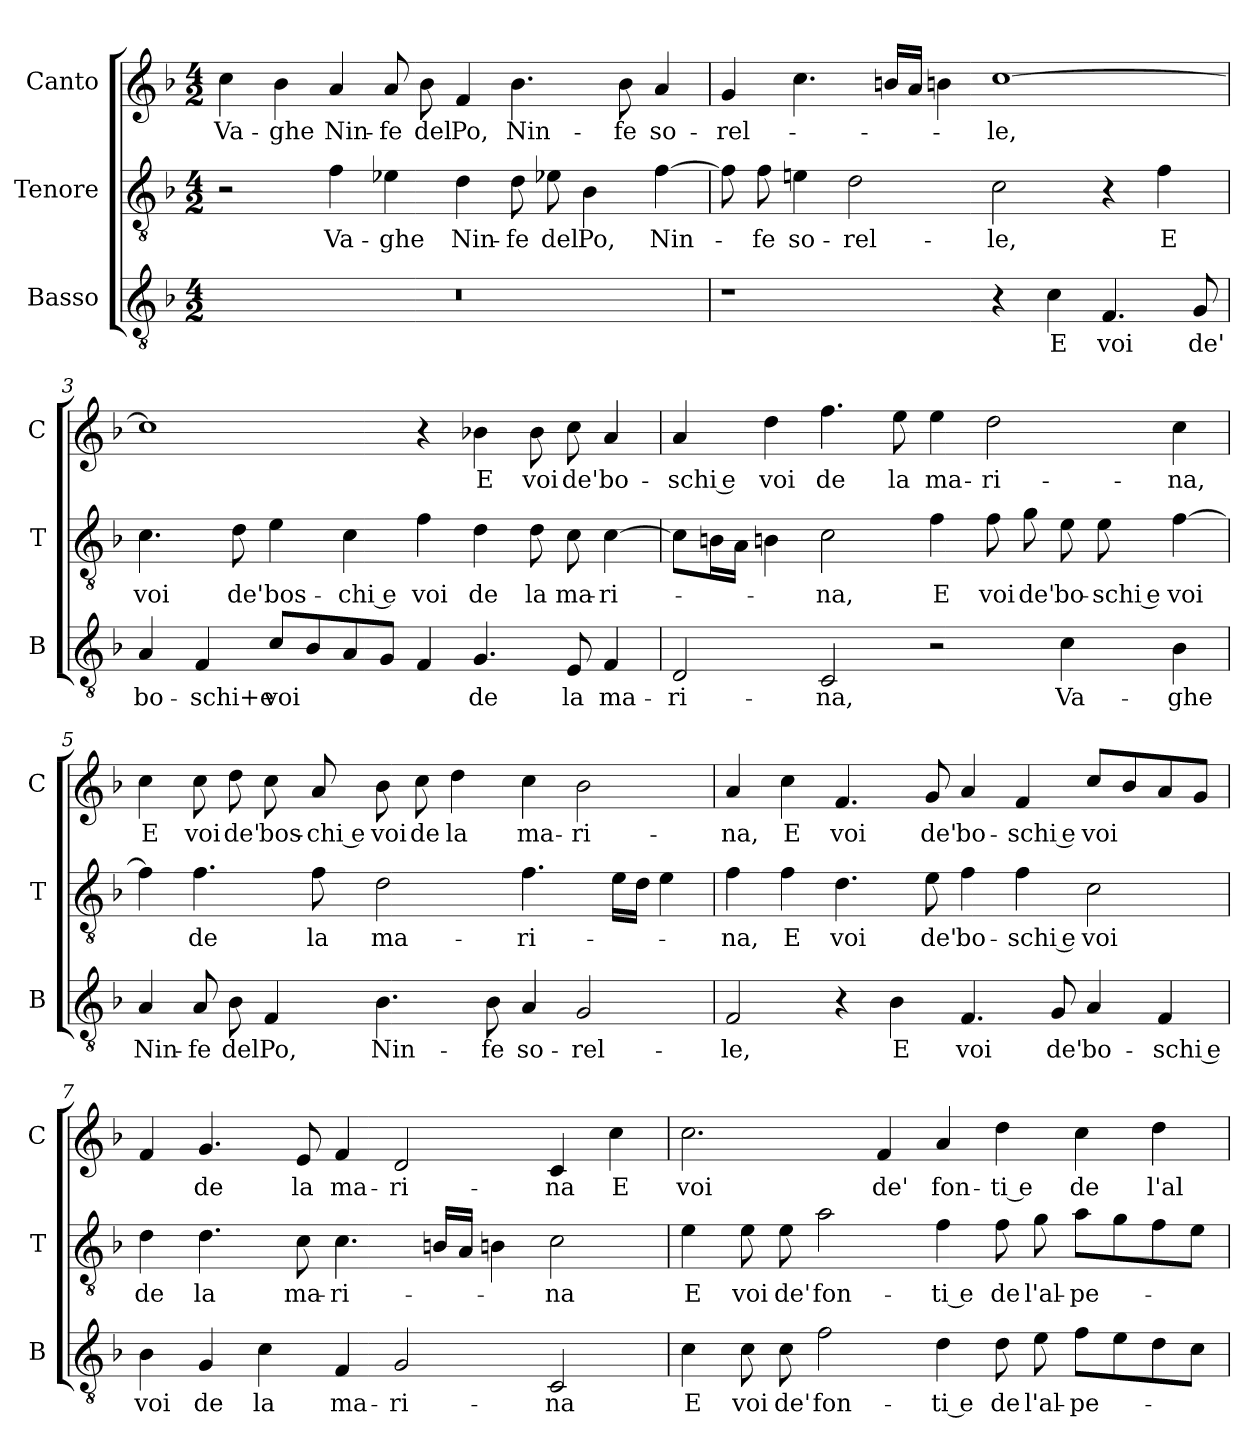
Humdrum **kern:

**kern	**text	**kern	**text	**kern	**text
*part3	*part3	*part2	*part2	*part1	*part1
*staff3	*staff3	*staff2	*staff2	*staff1	*staff1
*I"Basso	*	*I"Tenore	*	*I"Canto	*
*I'B	*	*I'T	*	*I'C	*
*clefGv2	*	*clefGv2	*	*clefG2	*
*k[b-]	*	*k[b-]	*	*k[b-]	*
*M4/2	*	*M4/2	*	*M4/2	*
=1	=1	=1	=1	=1	=1
0r	.	2r	.	4cc	Va-
.	.	.	.	4b-	-ghe
.	.	4f	Va-	4a	Nin-
.	.	4e-X	-ghe	8a	-fe
.	.	.	.	8b-	del
.	.	4d	Nin-	4f	Po,
.	.	8d	-fe	4.b-	Nin-
.	.	8e-X	del	.	.
.	.	4B-	Po,	.	.
.	.	.	.	8b-	-fe
.	.	[4f	Nin-	4a	so-
=2	=2	=2	=2	=2	=2
1r	.	8f]	.	4g	-rel-
.	.	8f	-fe	.	.
.	.	4en	so-	4.cc	.
.	.	2d	-rel-	.	.
.	.	.	.	16bnLL	.
.	.	.	.	16aJJ	.
.	.	.	.	4bn	.
4r	.	2c	-le,	[1cc	-le,
4c	E	.	.	.	.
4.F	voi	4r	.	.	.
.	.	4f	E	.	.
8G	de'	.	.	.	.
=3	=3	=3	=3	=3	=3
4A	bo-	4.c	voi	1cc]	.
4F	-schi+e	.	.	.	.
.	.	8d	de'	.	.
8cL	voi	4e	bos-	.	.
8B-	.	.	.	.	.
8A	.	4c	-chi e	.	.
8GJ	.	.	.	.	.
4F	.	4f	voi	4r	.
4.G	de	4d	de	4b-X	E
.	.	8d	la	8b-	voi
8E	la	8c	ma-	8cc	de'
4F	ma-	[4c	-ri-	4a	bo-
=4	=4	=4	=4	=4	=4
2D	-ri-	8cL]	.	4a	-schi e
.	.	16BnL	.	.	.
.	.	16AJJ	.	.	.
.	.	4Bn	.	4dd	voi
2C	-na,	2c	-na,	4.ff	de
.	.	.	.	8ee	la
2r	.	4f	E	4ee	ma-
.	.	8f	voi	2dd	-ri-
.	.	8g	de'	.	.
4c	Va-	8e	bo-	.	.
.	.	8e	-schi e	.	.
4B-	-ghe	[4f	voi	4cc	-na,
=5	=5	=5	=5	=5	=5
4A	Nin-	4f]	.	4cc	E
8A	-fe	4.f	de	8cc	voi
8B-	del	.	.	8dd	de'
4F	Po,	.	.	8cc	bos-
.	.	8f	la	8a	-chi e
4.B-	Nin-	2d	ma-	8b-	voi
.	.	.	.	8cc	de
.	.	.	.	4dd	la
8B-	-fe	.	.	.	.
4A	so-	4.f	-ri-	4cc	ma-
2G	-rel-	.	.	2b-	-ri-
.	.	16eLL	.	.	.
.	.	16dJJ	.	.	.
.	.	4e	.	.	.
=6	=6	=6	=6	=6	=6
2F	-le,	4f	-na,	4a	-na,
.	.	4f	E	4cc	E
4r	.	4.d	voi	4.f	voi
4B-	E	.	.	.	.
.	.	8e	de'	8g	de'
4.F	voi	4f	bo-	4a	bo-
.	.	4f	-schi e	4f	-schi e
8G	de'	.	.	.	.
4A	bo-	2c	voi	8ccL	voi
.	.	.	.	8b-	.
4F	-schi e	.	.	8a	.
.	.	.	.	8gJ	.
=7	=7	=7	=7	=7	=7
4B-	voi	4d	de	4f	.
4G	de	4.d	la	4.g	de
4c	la	.	.	.	.
.	.	8c	ma-	8e	la
4F	ma-	4.c	-ri-	4f	ma-
2G	-ri-	.	.	2d	-ri-
.	.	16BnLL	.	.	.
.	.	16AJJ	.	.	.
.	.	4Bn	.	.	.
2C	-na	2c	-na	4c	-na
.	.	.	.	4cc	E
=8	=8	=8	=8	=8	=8
4c	E	4e	E	2.cc	voi
8c	voi	8e	voi	.	.
8c	de'	8e	de'	.	.
2f	fon-	2a	fon-	.	.
.	.	.	.	4f	de'
4d	-ti e	4f	-ti e	4a	fon-
8d	de	8f	de	4dd	-ti e
8e	l'al-	8g	l'al-	.	.
8fL	-pe-	8aL	-pe-	4cc	de
8e	.	8g	.	.	.
8d	.	8f	.	4dd	l'al-
8cJ	.	8eJ	.	.	.
=	=	=	=	=	=
*-	*-	*-	*-	*-	*-
